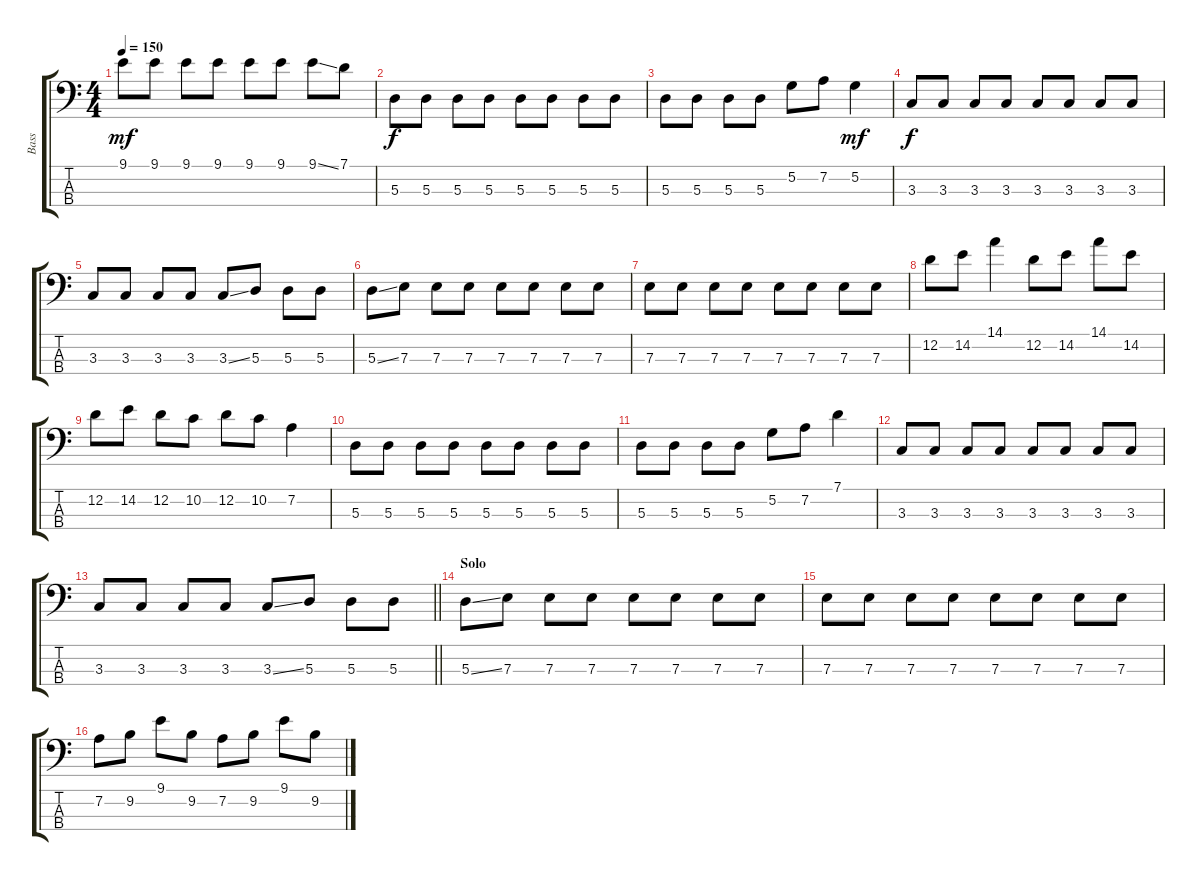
\track ("Bass" "Bass") {instrument electricbassfinger}
\staff {score tabs}
\tuning (G2 D2 A1 E1) {hide}
\ts (4 4)
\tempo 150
\clef f4
\ks c
9.1.8{dy mf} 9.1.8 9.1.8 9.1.8 9.1.8 9.1.8 9.1{ss}.8 7.1.8 |
5.3.8{dy f} 5.3.8 5.3.8 5.3.8 5.3.8 5.3.8 5.3.8 5.3.8 |
5.3.8 5.3.8 5.3.8 5.3.8 5.2.8 7.2.8 5.2.4{dy mf} |
3.3.8{dy f} 3.3.8 3.3.8 3.3.8 3.3.8 3.3.8 3.3.8 3.3.8 |
3.3.8 3.3.8 3.3.8 3.3.8 3.3{ss}.8 5.3.8 5.3.8 5.3.8 |
5.3{ss}.8 7.3.8 7.3.8 7.3.8 7.3.8 7.3.8 7.3.8 7.3.8 |
7.3.8 7.3.8 7.3.8 7.3.8 7.3.8 7.3.8 7.3.8 7.3.8 |
12.2.8 14.2.8 14.1.4 12.2.8 14.2.8 14.1.8 14.2.8 |
12.2.8 14.2.8 12.2.8 10.2.8 12.2.8 10.2.8 7.2.4 |
5.3.8 5.3.8 5.3.8 5.3.8 5.3.8 5.3.8 5.3.8 5.3.8 |
5.3.8 5.3.8 5.3.8 5.3.8 5.2.8 7.2.8 7.1.4 |
3.3.8 3.3.8 3.3.8 3.3.8 3.3.8 3.3.8 3.3.8 3.3.8 |
\barLineRight lightlight
3.3.8 3.3.8 3.3.8 3.3.8 3.3{ss}.8 5.3.8 5.3.8 5.3.8 |
\section ("" "Solo")
5.3{ss}.8 7.3.8 7.3.8 7.3.8 7.3.8 7.3.8 7.3.8 7.3.8 |
7.3.8 7.3.8 7.3.8 7.3.8 7.3.8 7.3.8 7.3.8 7.3.8 |
7.2.8 9.2.8 9.1.8 9.2.8 7.2.8 9.2.8 9.1.8 9.2.8
